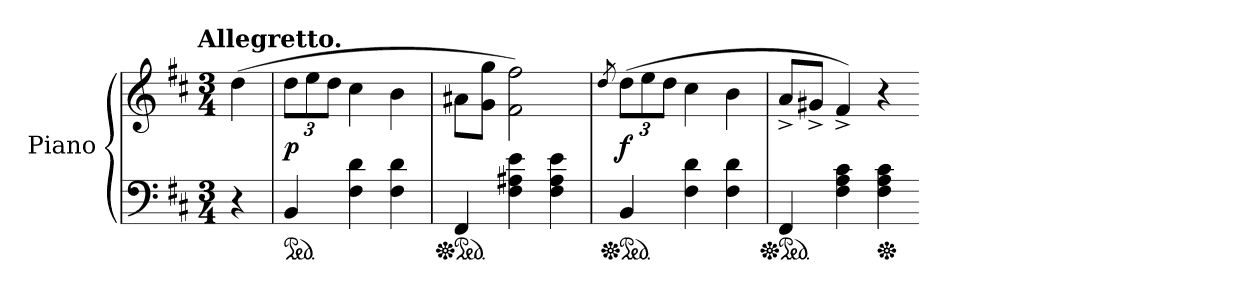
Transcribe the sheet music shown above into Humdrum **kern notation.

**kern	**kern	**dynam
*part1	*part1	*part1
*staff2	*staff1	*staff1/2
*I"Piano	*	*
*I'Pno	*	*
*clefF4	*clefG2	*
*k[f#c#]	*k[f#c#]	*
*b:	*b:	*
!!LO:TX:omd:t=Allegretto.
*M3/4	*M3/4	*
*MM208	*MM208	*
=	=	=
4r	(4dd	.
=1	=1	=1
*ped	*	*
4BB	12ddL	p
.	12ee	.
.	12ddJ	.
4F# 4d	4cc#	.
4F# 4d	4b	.
=2	=2	=2
*Xped	*	*
*ped	*	*
4FF#	8a#XL	.
.	8g 8ggJ	.
4F# 4A#X 4e	2f# 2ff#)	.
4F# 4A# 4e	.	.
=3	=3	=3
.	8qdd/	.
*Xped	*	*
*ped	*	*
4BB	(12ddL	f
.	12ee	.
.	12ddJ	.
4F# 4d	4cc#	.
4F# 4d	4b	.
=4	=4	=4
*Xped	*	*
*ped	*	*
4FF#	8a^L	.
.	8g#X^J	.
4F# 4A 4c#	4f#^)	.
*Xped	*	*
4F# 4A 4c#	4r	.
=-	=-	=-
*-	*-	*-
